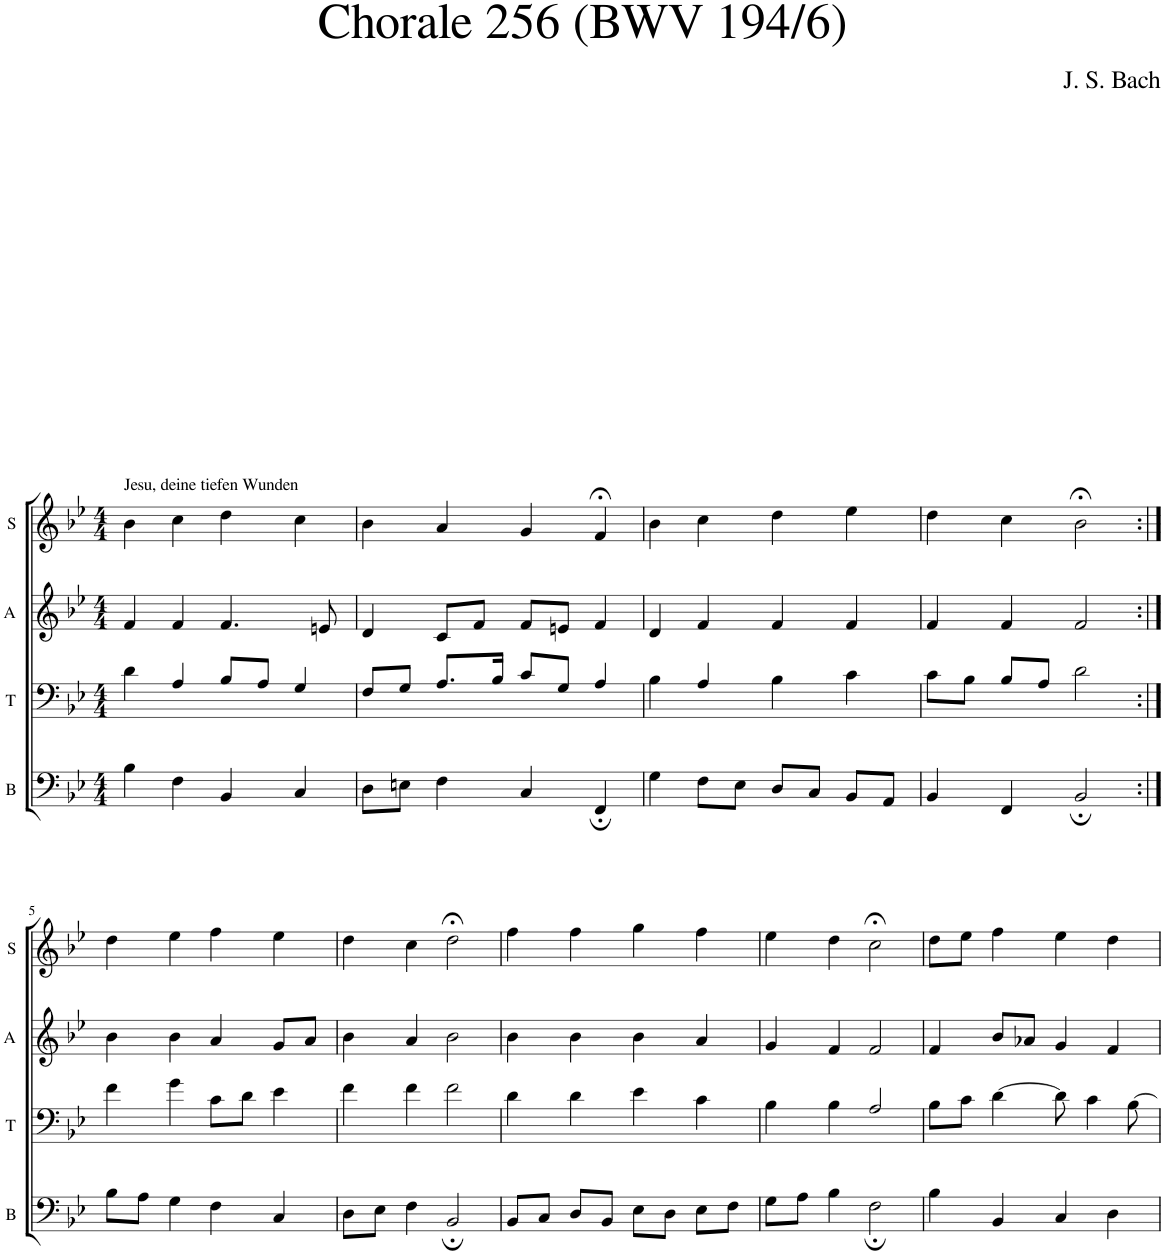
**kern	**kern	**kern	**kern
*part4	*part3	*part2	*part1
*staff4	*staff3	*staff2	*staff1
*I"B	*I"T	*I"A	*I"S
*I'B	*I'T	*I'A	*I'S
*clefF4	*clefF4	*clefG2	*clefG2
*k[b-e-]	*k[b-e-]	*k[b-e-]	*k[b-e-]
*M4/4	*M4/4	*M4/4	*M4/4
=1	=1	=1	=1
!	!	!	!LO:TX:a:t=Jesu, deine tiefen Wunden
4B-\	4d\	4f/	4b-\
4F\	4A/	4f/	4cc\
4BB-/	8B-/L	4.f/	4dd\
.	8A/J	.	.
4C/	4G/	.	4cc\
.	.	8en/	.
=2	=2	=2	=2
8D\L	8F/L	4d/	4b-\
8En\J	8G/J	.	.
4F\	8.A/L	8c/L	4a/
.	.	8f/J	.
.	16B-/Jk	.	.
4C/	8c/L	8f/L	4g/
.	8G/J	8en/J	.
4FF;/	4A/	4f/	4f;</
=3	=3	=3	=3
4G\	4B-\	4d/	4b-\
8F\L	4A/	4f/	4cc\
8E-\J	.	.	.
8D/L	4B-\	4f/	4dd\
8C/J	.	.	.
8BB-/L	4c\	4f/	4ee-\
8AA/J	.	.	.
=4	=4	=4	=4
4BB-/	8c\L	4f/	4dd\
.	8B-\J	.	.
4FF/	8B-/L	4f/	4cc\
.	8A/J	.	.
2BB-;/	2d\	2f/	2b-;<\
!!LO:LB:g=z
=5:|!	=5:|!	=5:|!	=5:|!
8B-\L	4f\	4b-\	4dd\
8A\J	.	.	.
4G\	4g\	4b-\	4ee-\
4F\	8c\L	4a/	4ff\
.	8d\J	.	.
4C/	4e-\	8g/L	4ee-\
.	.	8a/J	.
=6	=6	=6	=6
8D\L	4f\	4b-\	4dd\
8E-\J	.	.	.
4F\	4f\	4a/	4cc\
2BB-;/	2f\	2b-\	2dd;<\
=7	=7	=7	=7
8BB-/L	4d\	4b-\	4ff\
8C/J	.	.	.
8D/L	4d\	4b-\	4ff\
8BB-/J	.	.	.
8E-\L	4e-\	4b-\	4gg\
8D\J	.	.	.
8E-\L	4c\	4a/	4ff\
8F\J	.	.	.
=8	=8	=8	=8
8G\L	4B-\	4g/	4ee-\
8A\J	.	.	.
4B-\	4B-\	4f/	4dd\
2F;\	2A/	2f/	2cc;<\
=9	=9	=9	=9
4B-\	8B-\L	4f/	8dd\L
.	8c\J	.	8ee-\J
4BB-/	[4d\	8b-/L	4ff\
.	.	8a-X/J	.
4C/	8d\]	4g/	4ee-\
.	4c\	.	.
4D\	.	4f/	4dd\
.	[8B-\	.	.
=	=	=	=
*-	*-	*-	*-
